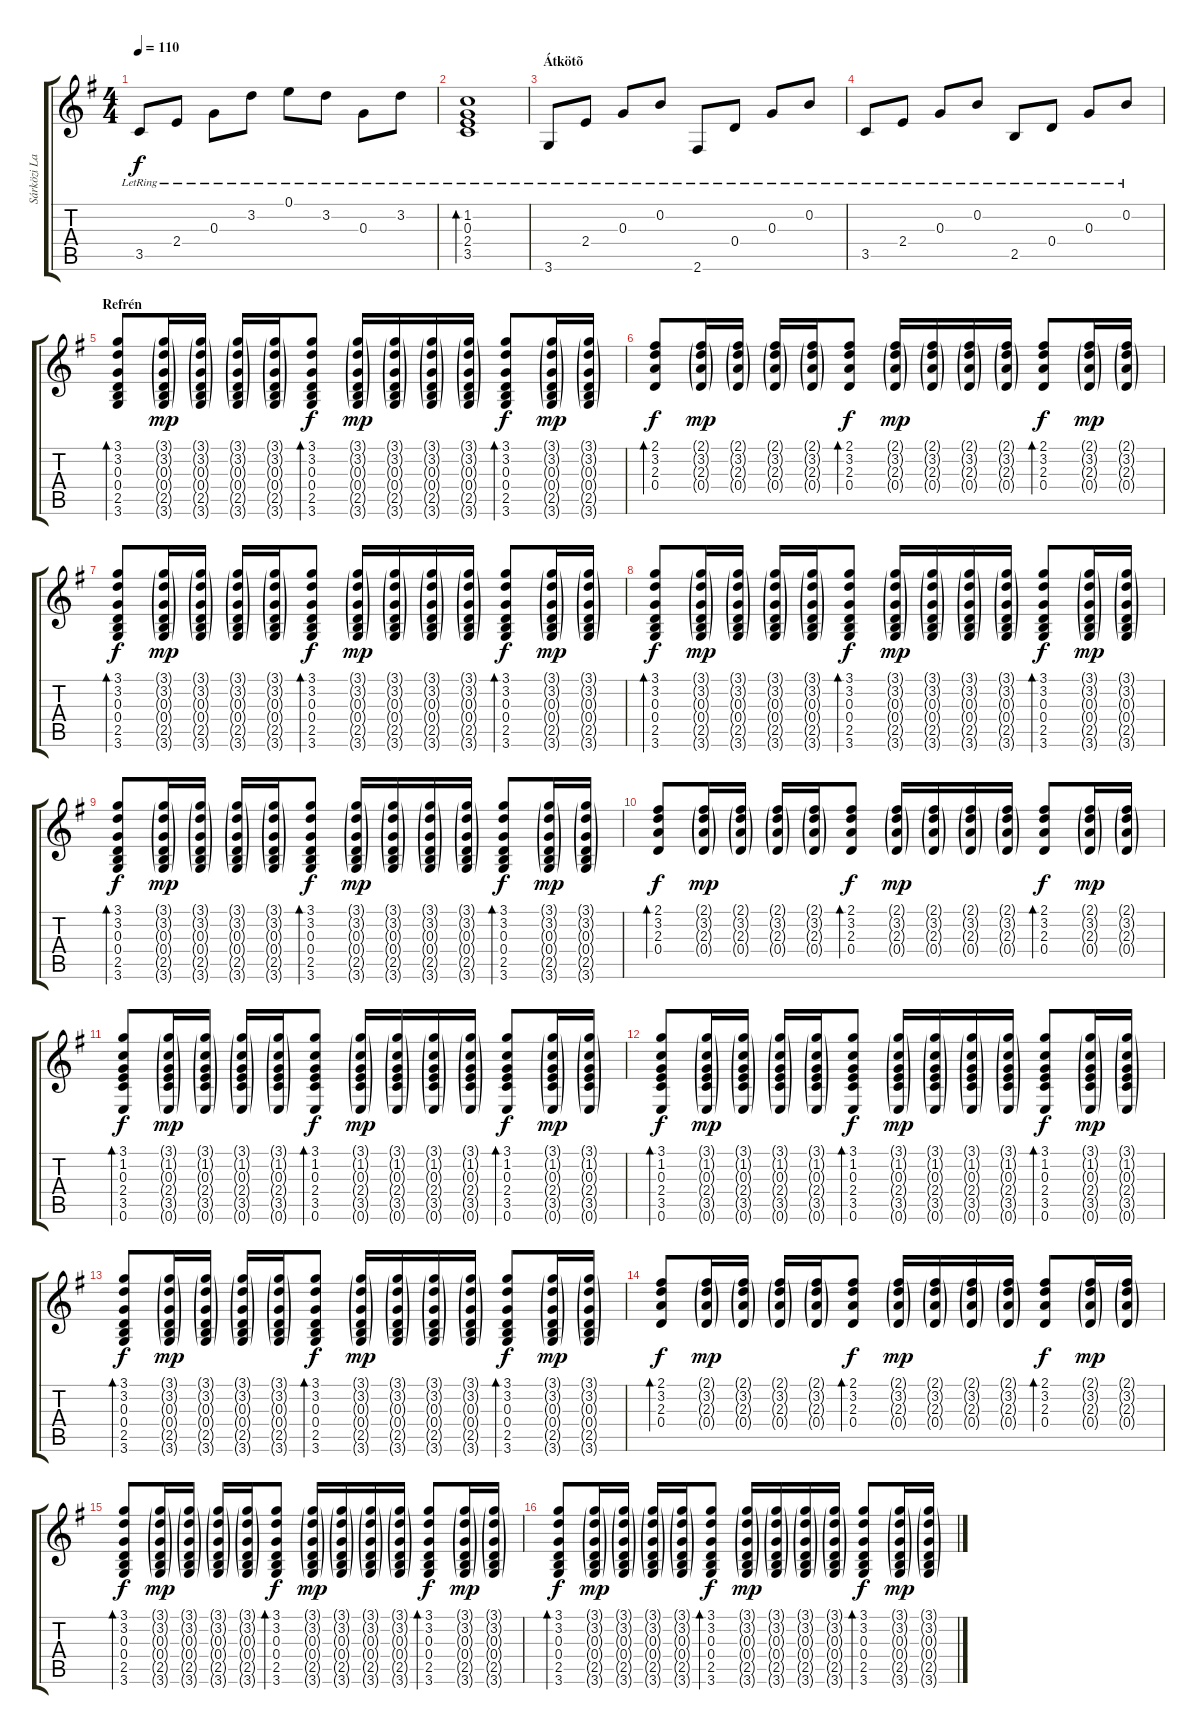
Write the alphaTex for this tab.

\track ("Sárközi Lajos" "Sárközi La") {instrument acousticguitarsteel}
\staff {score tabs}
\tuning (E4 B3 G3 D3 A2 E2) {hide}
\ts (4 4)
\tempo 110
\clef g2
\ks eminor
3.5{lr}.8{dy f} 2.4{lr}.8 0.3{lr}.8 3.2{lr}.8 0.1{lr}.8 3.2{lr}.8 0.3{lr}.8 3.2{lr}.8 |
(1.2 0.3 2.4 3.5{lr}).1{bd 60} |
\section ("" "Átkötõ")
3.6{lr}.8 2.4{lr}.8 0.3{lr}.8 0.2{lr}.8 2.6{lr}.8 0.4{lr}.8 0.3{lr}.8 0.2{lr}.8 |
3.5{lr}.8 2.4{lr}.8 0.3{lr}.8 0.2{lr}.8 2.5{lr}.8 0.4{lr}.8 0.3{lr}.8 0.2{lr}.8 |
\section ("" "Refrén")
(3.1 3.2 0.3 0.4 2.5 3.6).8{bd 60} (3.1{g} 3.2{g} 0.3{g} 0.4{g} 2.5{g} 3.6{g}).16{dy mp} (3.1{g} 3.2{g} 0.3{g} 0.4{g} 2.5{g} 3.6{g}).16 (3.1{g} 3.2{g} 0.3{g} 0.4{g} 2.5{g} 3.6{g}).16 (3.1{g} 3.2{g} 0.3{g} 0.4{g} 2.5{g} 3.6{g}).16 (3.1 3.2 0.3 0.4 2.5 3.6).8{bd 60 dy f} (3.1{g} 3.2{g} 0.3{g} 0.4{g} 2.5{g} 3.6{g}).16{dy mp} (3.1{g} 3.2{g} 0.3{g} 0.4{g} 2.5{g} 3.6{g}).16 (3.1{g} 3.2{g} 0.3{g} 0.4{g} 2.5{g} 3.6{g}).16 (3.1{g} 3.2{g} 0.3{g} 0.4{g} 2.5{g} 3.6{g}).16 (3.1 3.2 0.3 0.4 2.5 3.6).8{bd 60 dy f} (3.1{g} 3.2{g} 0.3{g} 0.4{g} 2.5{g} 3.6{g}).16{dy mp} (3.1{g} 3.2{g} 0.3{g} 0.4{g} 2.5{g} 3.6{g}).16 |
(2.1 3.2 2.3 0.4).8{bd 60 dy f} (2.1{g} 3.2{g} 2.3{g} 0.4{g}).16{dy mp} (2.1{g} 3.2{g} 2.3{g} 0.4{g}).16 (2.1{g} 3.2{g} 2.3{g} 0.4{g}).16 (2.1{g} 3.2{g} 2.3{g} 0.4{g}).16 (2.1 3.2 2.3 0.4).8{bd 60 dy f} (2.1{g} 3.2{g} 2.3{g} 0.4{g}).16{dy mp} (2.1{g} 3.2{g} 2.3{g} 0.4{g}).16 (2.1{g} 3.2{g} 2.3{g} 0.4{g}).16 (2.1{g} 3.2{g} 2.3{g} 0.4{g}).16 (2.1 3.2 2.3 0.4).8{bd 60 dy f} (2.1{g} 3.2{g} 2.3{g} 0.4{g}).16{dy mp} (2.1{g} 3.2{g} 2.3{g} 0.4{g}).16 |
(3.1 3.2 0.3 0.4 2.5 3.6).8{bd 60 dy f} (3.1{g} 3.2{g} 0.3{g} 0.4{g} 2.5{g} 3.6{g}).16{dy mp} (3.1{g} 3.2{g} 0.3{g} 0.4{g} 2.5{g} 3.6{g}).16 (3.1{g} 3.2{g} 0.3{g} 0.4{g} 2.5{g} 3.6{g}).16 (3.1{g} 3.2{g} 0.3{g} 0.4{g} 2.5{g} 3.6{g}).16 (3.1 3.2 0.3 0.4 2.5 3.6).8{bd 60 dy f} (3.1{g} 3.2{g} 0.3{g} 0.4{g} 2.5{g} 3.6{g}).16{dy mp} (3.1{g} 3.2{g} 0.3{g} 0.4{g} 2.5{g} 3.6{g}).16 (3.1{g} 3.2{g} 0.3{g} 0.4{g} 2.5{g} 3.6{g}).16 (3.1{g} 3.2{g} 0.3{g} 0.4{g} 2.5{g} 3.6{g}).16 (3.1 3.2 0.3 0.4 2.5 3.6).8{bd 60 dy f} (3.1{g} 3.2{g} 0.3{g} 0.4{g} 2.5{g} 3.6{g}).16{dy mp} (3.1{g} 3.2{g} 0.3{g} 0.4{g} 2.5{g} 3.6{g}).16 |
(3.1 3.2 0.3 0.4 2.5 3.6).8{bd 60 dy f} (3.1{g} 3.2{g} 0.3{g} 0.4{g} 2.5{g} 3.6{g}).16{dy mp} (3.1{g} 3.2{g} 0.3{g} 0.4{g} 2.5{g} 3.6{g}).16 (3.1{g} 3.2{g} 0.3{g} 0.4{g} 2.5{g} 3.6{g}).16 (3.1{g} 3.2{g} 0.3{g} 0.4{g} 2.5{g} 3.6{g}).16 (3.1 3.2 0.3 0.4 2.5 3.6).8{bd 60 dy f} (3.1{g} 3.2{g} 0.3{g} 0.4{g} 2.5{g} 3.6{g}).16{dy mp} (3.1{g} 3.2{g} 0.3{g} 0.4{g} 2.5{g} 3.6{g}).16 (3.1{g} 3.2{g} 0.3{g} 0.4{g} 2.5{g} 3.6{g}).16 (3.1{g} 3.2{g} 0.3{g} 0.4{g} 2.5{g} 3.6{g}).16 (3.1 3.2 0.3 0.4 2.5 3.6).8{bd 60 dy f} (3.1{g} 3.2{g} 0.3{g} 0.4{g} 2.5{g} 3.6{g}).16{dy mp} (3.1{g} 3.2{g} 0.3{g} 0.4{g} 2.5{g} 3.6{g}).16 |
(3.1 3.2 0.3 0.4 2.5 3.6).8{bd 60 dy f} (3.1{g} 3.2{g} 0.3{g} 0.4{g} 2.5{g} 3.6{g}).16{dy mp} (3.1{g} 3.2{g} 0.3{g} 0.4{g} 2.5{g} 3.6{g}).16 (3.1{g} 3.2{g} 0.3{g} 0.4{g} 2.5{g} 3.6{g}).16 (3.1{g} 3.2{g} 0.3{g} 0.4{g} 2.5{g} 3.6{g}).16 (3.1 3.2 0.3 0.4 2.5 3.6).8{bd 60 dy f} (3.1{g} 3.2{g} 0.3{g} 0.4{g} 2.5{g} 3.6{g}).16{dy mp} (3.1{g} 3.2{g} 0.3{g} 0.4{g} 2.5{g} 3.6{g}).16 (3.1{g} 3.2{g} 0.3{g} 0.4{g} 2.5{g} 3.6{g}).16 (3.1{g} 3.2{g} 0.3{g} 0.4{g} 2.5{g} 3.6{g}).16 (3.1 3.2 0.3 0.4 2.5 3.6).8{bd 60 dy f} (3.1{g} 3.2{g} 0.3{g} 0.4{g} 2.5{g} 3.6{g}).16{dy mp} (3.1{g} 3.2{g} 0.3{g} 0.4{g} 2.5{g} 3.6{g}).16 |
(2.1 3.2 2.3 0.4).8{bd 60 dy f} (2.1{g} 3.2{g} 2.3{g} 0.4{g}).16{dy mp} (2.1{g} 3.2{g} 2.3{g} 0.4{g}).16 (2.1{g} 3.2{g} 2.3{g} 0.4{g}).16 (2.1{g} 3.2{g} 2.3{g} 0.4{g}).16 (2.1 3.2 2.3 0.4).8{bd 60 dy f} (2.1{g} 3.2{g} 2.3{g} 0.4{g}).16{dy mp} (2.1{g} 3.2{g} 2.3{g} 0.4{g}).16 (2.1{g} 3.2{g} 2.3{g} 0.4{g}).16 (2.1{g} 3.2{g} 2.3{g} 0.4{g}).16 (2.1 3.2 2.3 0.4).8{bd 60 dy f} (2.1{g} 3.2{g} 2.3{g} 0.4{g}).16{dy mp} (2.1{g} 3.2{g} 2.3{g} 0.4{g}).16 |
(3.1 1.2 0.3 2.4 3.5 0.6).8{bd 60 dy f} (3.1{g} 1.2{g} 0.3{g} 2.4{g} 3.5{g} 0.6{g}).16{dy mp} (3.1{g} 1.2{g} 0.3{g} 2.4{g} 3.5{g} 0.6{g}).16 (3.1{g} 1.2{g} 0.3{g} 2.4{g} 3.5{g} 0.6{g}).16 (3.1{g} 1.2{g} 0.3{g} 2.4{g} 3.5{g} 0.6{g}).16 (3.1 1.2 0.3 2.4 3.5 0.6).8{bd 60 dy f} (3.1{g} 1.2{g} 0.3{g} 2.4{g} 3.5{g} 0.6{g}).16{dy mp} (3.1{g} 1.2{g} 0.3{g} 2.4{g} 3.5{g} 0.6{g}).16 (3.1{g} 1.2{g} 0.3{g} 2.4{g} 3.5{g} 0.6{g}).16 (3.1{g} 1.2{g} 0.3{g} 2.4{g} 3.5{g} 0.6{g}).16 (3.1 1.2 0.3 2.4 3.5 0.6).8{bd 60 dy f} (3.1{g} 1.2{g} 0.3{g} 2.4{g} 3.5{g} 0.6{g}).16{dy mp} (3.1{g} 1.2{g} 0.3{g} 2.4{g} 3.5{g} 0.6{g}).16 |
(3.1 1.2 0.3 2.4 3.5 0.6).8{bd 60 dy f} (3.1{g} 1.2{g} 0.3{g} 2.4{g} 3.5{g} 0.6{g}).16{dy mp} (3.1{g} 1.2{g} 0.3{g} 2.4{g} 3.5{g} 0.6{g}).16 (3.1{g} 1.2{g} 0.3{g} 2.4{g} 3.5{g} 0.6{g}).16 (3.1{g} 1.2{g} 0.3{g} 2.4{g} 3.5{g} 0.6{g}).16 (3.1 1.2 0.3 2.4 3.5 0.6).8{bd 60 dy f} (3.1{g} 1.2{g} 0.3{g} 2.4{g} 3.5{g} 0.6{g}).16{dy mp} (3.1{g} 1.2{g} 0.3{g} 2.4{g} 3.5{g} 0.6{g}).16 (3.1{g} 1.2{g} 0.3{g} 2.4{g} 3.5{g} 0.6{g}).16 (3.1{g} 1.2{g} 0.3{g} 2.4{g} 3.5{g} 0.6{g}).16 (3.1 1.2 0.3 2.4 3.5 0.6).8{bd 60 dy f} (3.1{g} 1.2{g} 0.3{g} 2.4{g} 3.5{g} 0.6{g}).16{dy mp} (3.1{g} 1.2{g} 0.3{g} 2.4{g} 3.5{g} 0.6{g}).16 |
(3.1 3.2 0.3 0.4 2.5 3.6).8{bd 60 dy f} (3.1{g} 3.2{g} 0.3{g} 0.4{g} 2.5{g} 3.6{g}).16{dy mp} (3.1{g} 3.2{g} 0.3{g} 0.4{g} 2.5{g} 3.6{g}).16 (3.1{g} 3.2{g} 0.3{g} 0.4{g} 2.5{g} 3.6{g}).16 (3.1{g} 3.2{g} 0.3{g} 0.4{g} 2.5{g} 3.6{g}).16 (3.1 3.2 0.3 0.4 2.5 3.6).8{bd 60 dy f} (3.1{g} 3.2{g} 0.3{g} 0.4{g} 2.5{g} 3.6{g}).16{dy mp} (3.1{g} 3.2{g} 0.3{g} 0.4{g} 2.5{g} 3.6{g}).16 (3.1{g} 3.2{g} 0.3{g} 0.4{g} 2.5{g} 3.6{g}).16 (3.1{g} 3.2{g} 0.3{g} 0.4{g} 2.5{g} 3.6{g}).16 (3.1 3.2 0.3 0.4 2.5 3.6).8{bd 60 dy f} (3.1{g} 3.2{g} 0.3{g} 0.4{g} 2.5{g} 3.6{g}).16{dy mp} (3.1{g} 3.2{g} 0.3{g} 0.4{g} 2.5{g} 3.6{g}).16 |
(2.1 3.2 2.3 0.4).8{bd 60 dy f} (2.1{g} 3.2{g} 2.3{g} 0.4{g}).16{dy mp} (2.1{g} 3.2{g} 2.3{g} 0.4{g}).16 (2.1{g} 3.2{g} 2.3{g} 0.4{g}).16 (2.1{g} 3.2{g} 2.3{g} 0.4{g}).16 (2.1 3.2 2.3 0.4).8{bd 60 dy f} (2.1{g} 3.2{g} 2.3{g} 0.4{g}).16{dy mp} (2.1{g} 3.2{g} 2.3{g} 0.4{g}).16 (2.1{g} 3.2{g} 2.3{g} 0.4{g}).16 (2.1{g} 3.2{g} 2.3{g} 0.4{g}).16 (2.1 3.2 2.3 0.4).8{bd 60 dy f} (2.1{g} 3.2{g} 2.3{g} 0.4{g}).16{dy mp} (2.1{g} 3.2{g} 2.3{g} 0.4{g}).16 |
(3.1 3.2 0.3 0.4 2.5 3.6).8{bd 60 dy f} (3.1{g} 3.2{g} 0.3{g} 0.4{g} 2.5{g} 3.6{g}).16{dy mp} (3.1{g} 3.2{g} 0.3{g} 0.4{g} 2.5{g} 3.6{g}).16 (3.1{g} 3.2{g} 0.3{g} 0.4{g} 2.5{g} 3.6{g}).16 (3.1{g} 3.2{g} 0.3{g} 0.4{g} 2.5{g} 3.6{g}).16 (3.1 3.2 0.3 0.4 2.5 3.6).8{bd 60 dy f} (3.1{g} 3.2{g} 0.3{g} 0.4{g} 2.5{g} 3.6{g}).16{dy mp} (3.1{g} 3.2{g} 0.3{g} 0.4{g} 2.5{g} 3.6{g}).16 (3.1{g} 3.2{g} 0.3{g} 0.4{g} 2.5{g} 3.6{g}).16 (3.1{g} 3.2{g} 0.3{g} 0.4{g} 2.5{g} 3.6{g}).16 (3.1 3.2 0.3 0.4 2.5 3.6).8{bd 60 dy f} (3.1{g} 3.2{g} 0.3{g} 0.4{g} 2.5{g} 3.6{g}).16{dy mp} (3.1{g} 3.2{g} 0.3{g} 0.4{g} 2.5{g} 3.6{g}).16 |
(3.1 3.2 0.3 0.4 2.5 3.6).8{bd 60 dy f} (3.1{g} 3.2{g} 0.3{g} 0.4{g} 2.5{g} 3.6{g}).16{dy mp} (3.1{g} 3.2{g} 0.3{g} 0.4{g} 2.5{g} 3.6{g}).16 (3.1{g} 3.2{g} 0.3{g} 0.4{g} 2.5{g} 3.6{g}).16 (3.1{g} 3.2{g} 0.3{g} 0.4{g} 2.5{g} 3.6{g}).16 (3.1 3.2 0.3 0.4 2.5 3.6).8{bd 60 dy f} (3.1{g} 3.2{g} 0.3{g} 0.4{g} 2.5{g} 3.6{g}).16{dy mp} (3.1{g} 3.2{g} 0.3{g} 0.4{g} 2.5{g} 3.6{g}).16 (3.1{g} 3.2{g} 0.3{g} 0.4{g} 2.5{g} 3.6{g}).16 (3.1{g} 3.2{g} 0.3{g} 0.4{g} 2.5{g} 3.6{g}).16 (3.1 3.2 0.3 0.4 2.5 3.6).8{bd 60 dy f} (3.1{g} 3.2{g} 0.3{g} 0.4{g} 2.5{g} 3.6{g}).16{dy mp} (3.1{g} 3.2{g} 0.3{g} 0.4{g} 2.5{g} 3.6{g}).16
